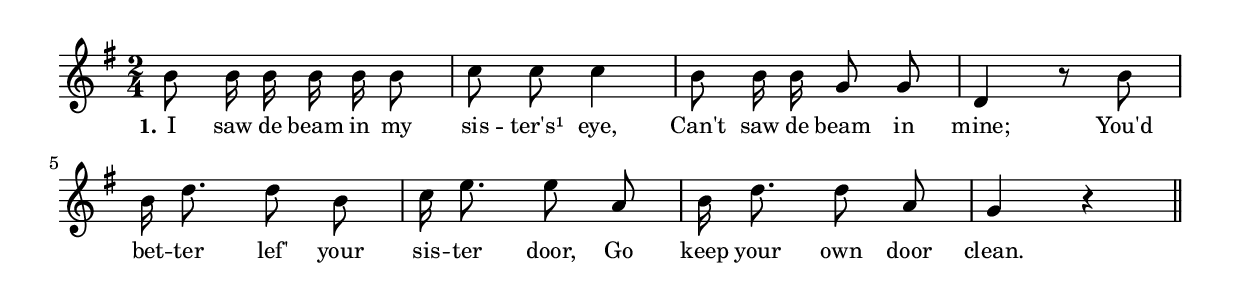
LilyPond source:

% 023.ly - Score sheet for "I saw the beam in my sister's eye."
% Copyright (C) 2007  Marcus Brinkmann <marcus@gnu.org>
%
% This score sheet is free software; you can redistribute it and/or
% modify it under the terms of the Creative Commons Legal Code
% Attribution-ShareALike as published by Creative Commons; either
% version 2.0 of the License, or (at your option) any later version.
%
% This score sheet is distributed in the hope that it will be useful,
% but WITHOUT ANY WARRANTY; without even the implied warranty of
% MERCHANTABILITY or FITNESS FOR A PARTICULAR PURPOSE.  See the
% Creative Commons Legal Code Attribution-ShareALike for more details.
%
% You should have received a copy of the Creative Commons Legal Code
% Attribution-ShareALike along with this score sheet; if not, write to
% Creative Commons, 543 Howard Street, 5th Floor,
% San Francisco, CA 94105-3013  United States

\version "2.10.0"

% FIXME: can't switch it off for the book.
%\header
%{
%  title = "I saw the beam in my sister's eye,"
%  composer = "trad."
%}

melody =
<<
  \context Voice
  {
    \set Staff.midiInstrument = "acoustic grand"
    \override Staff.VerticalAxisGroup #'minimum-Y-extent = #'(0 . 0)
	
    \autoBeamOff

    \time 2/4
    \clef violin
    \key g \major

    {
      b'8 b'16 b' b' b' b'8 | c''8 c'' c''4 |
      b'8 b'16 b' g'8 g' | d'4 r8 b' |
      b'16 d''8. d''8 b' | c''16 e''8. e''8 a' |
      b'16 d''8. d''8 a' | g'4 r4 \bar "||"
    }
  }
  \lyricsto "" \new Lyrics
  {
    \override LyricText #'font-size = #0
    \override StanzaNumber #'font-size = #-1

%% EDITED: I like it better with stem down.
%% \override Stem #'neutral-direction = #1 
    \set stanza = "1."
    I saw de beam in my sis -- ter's¹ eye,
    Can't saw de beam in mine;
    You'd bet -- ter lef' your sis -- ter door,
    Go keep your own door clean.
  }
>>


\score
{
  \new Staff { \melody }

  \layout { indent = 0.0 }
}

\score
{
  \new Staff { \unfoldRepeats \melody }

% Tempo is about 4=100 to 4=120.
  
  \midi {
    \context {
      \Score
      tempoWholesPerMinute = #(ly:make-moment 90 4)
      }
    }


}
